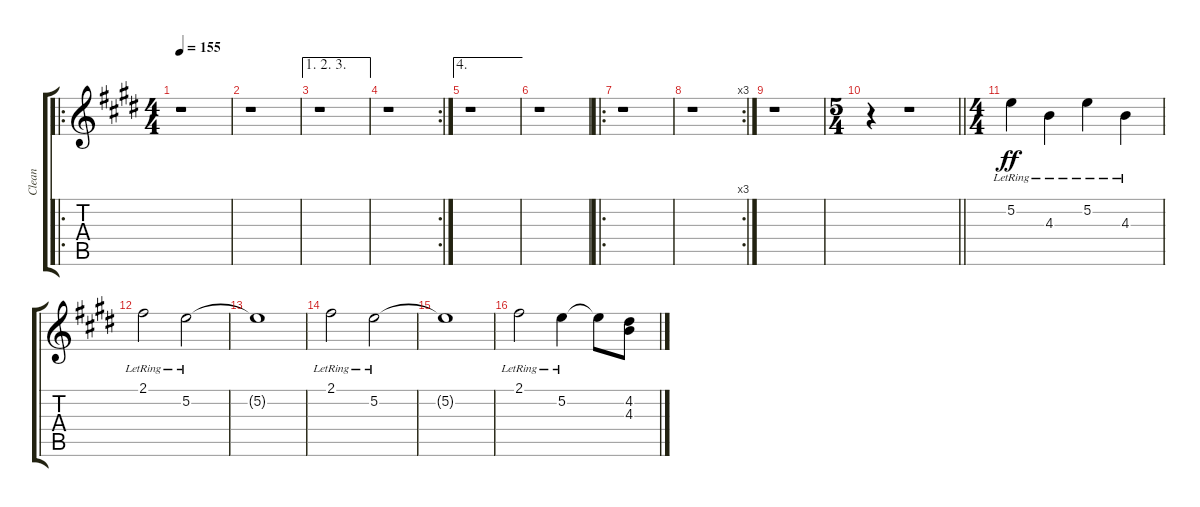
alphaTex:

\track ("Clean" "Clean") {instrument electricguitarclean}
\staff {score tabs}
\tuning (E4 B3 G3 D3 A2 E2) {hide}
\ro
\ts (4 4)
\tempo 155
\clef g2
\ks e
r.1{dy ff instrument electricguitarclean} |
r.1 |
\ae (1 2 3)
r.1 |
\rc 2
r.1 |
\ae 4
r.1 |
r.1 |
\ro
r.1 |
\rc 3
r.1 |
r.1 |
\ts (5 4)
\barLineRight lightlight
r.4 r.1 |
\ts (4 4)
5.2{lr}.4 4.3{lr}.4 5.2{lr}.4 4.3{lr}.4 |
2.1{lr}.2 5.2{lr}.2 |
5.2{t}.1 |
2.1{lr}.2 5.2{lr}.2 |
5.2{t}.1 |
2.1{lr}.2 5.2{lr}.4 5.2{t}.8 (4.2 4.3).8
